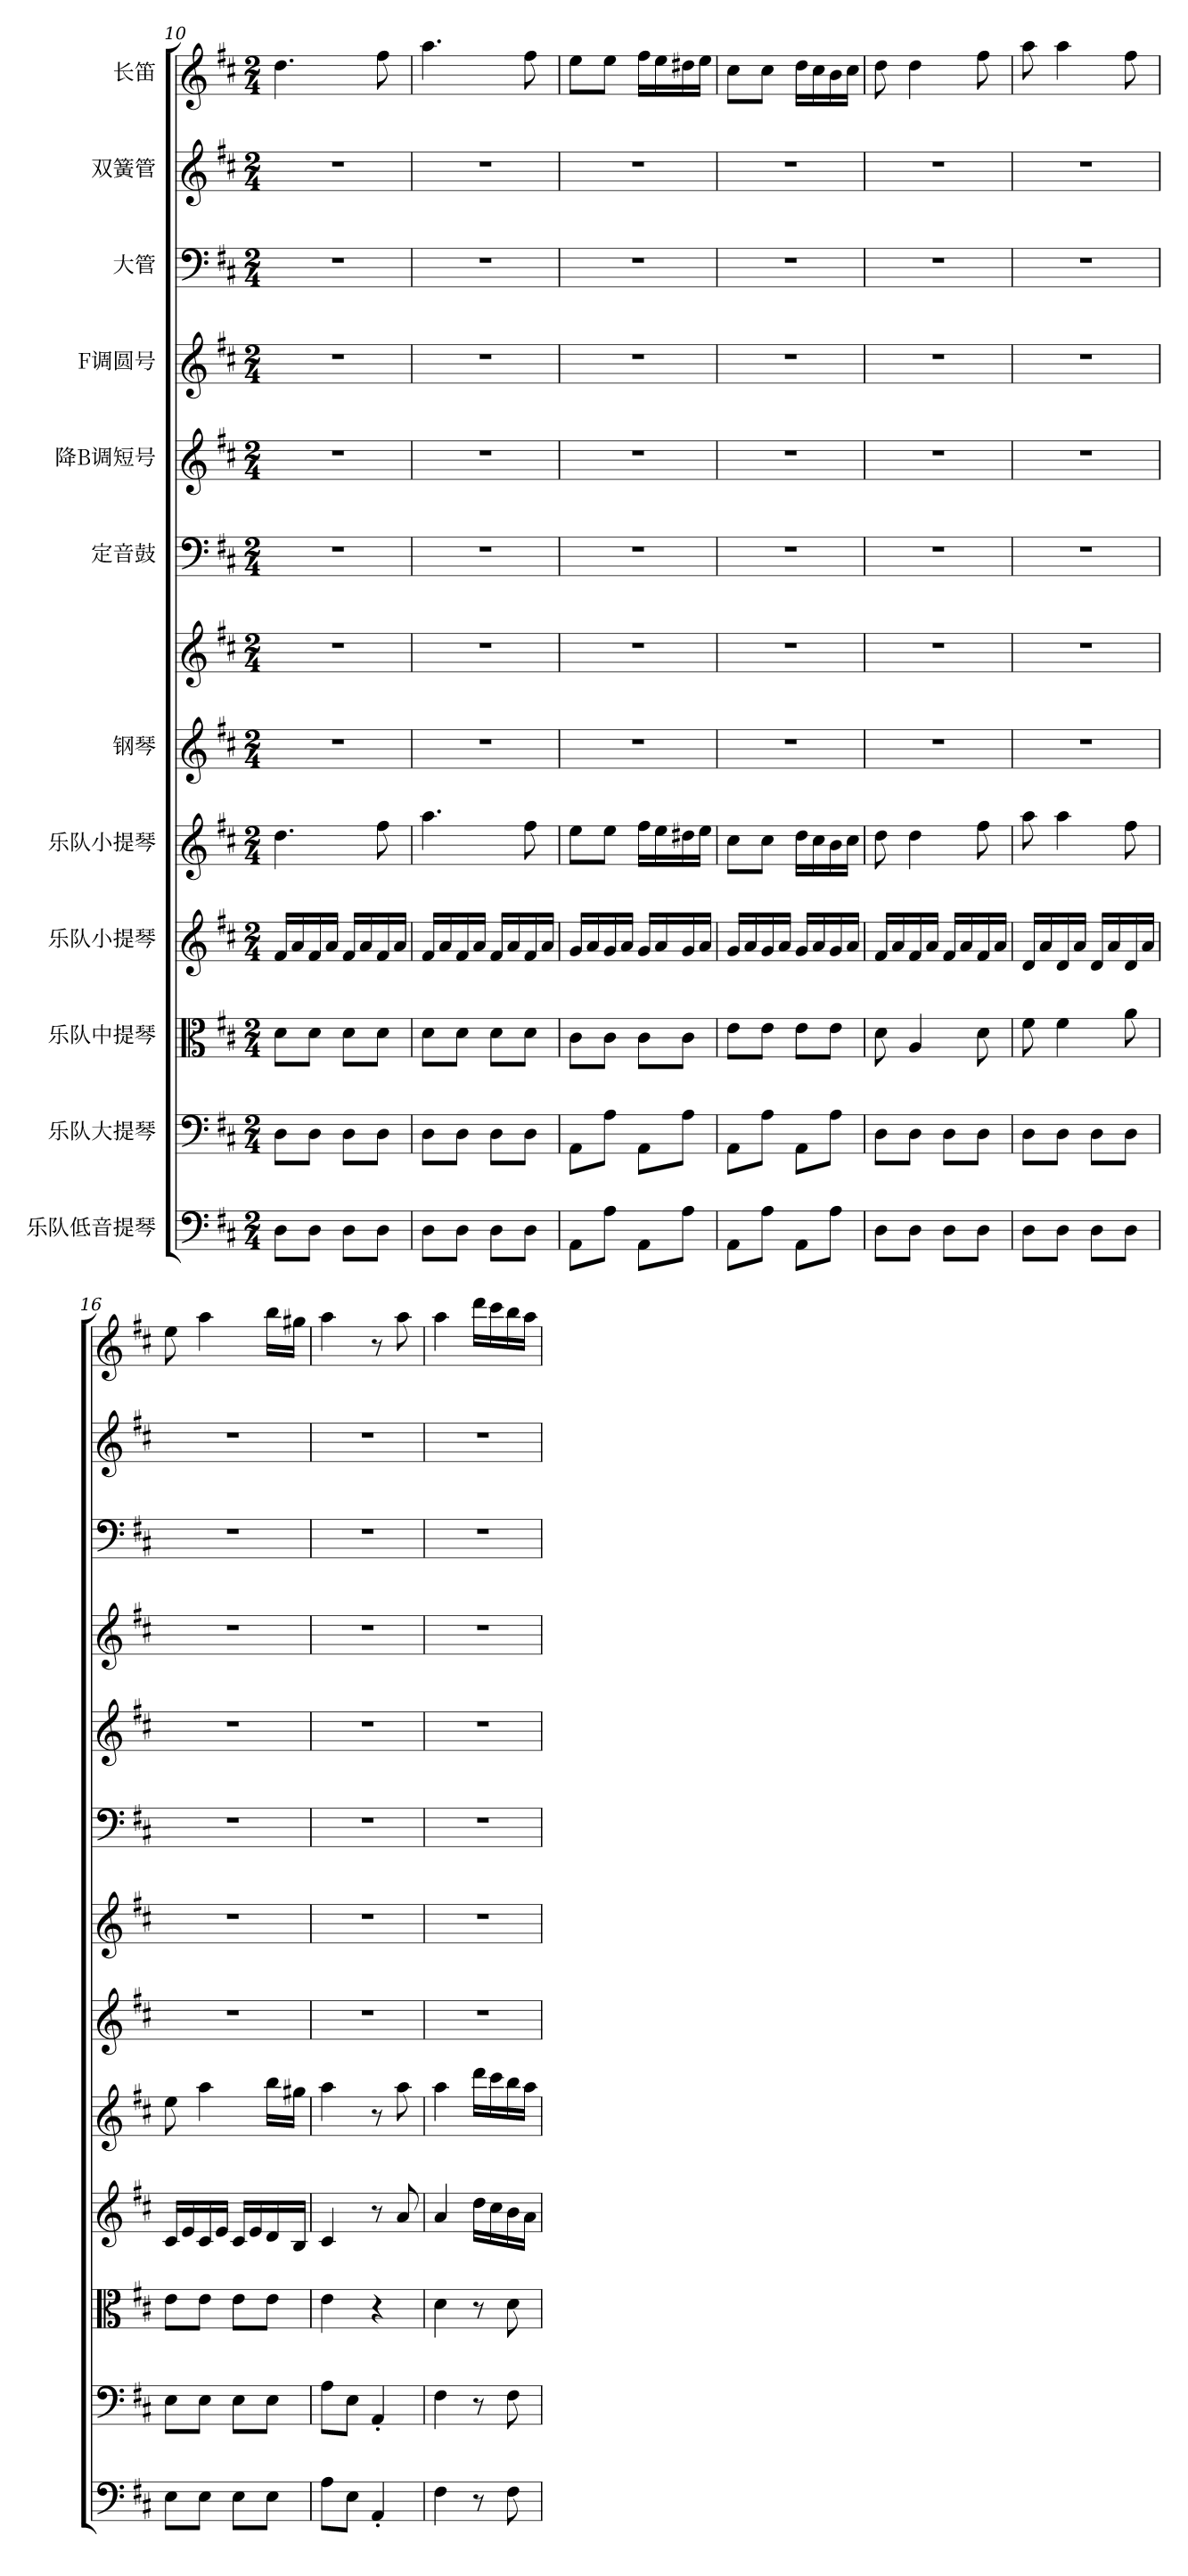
**kern	**kern	**kern	**kern	**kern	**kern	**kern	**kern	**kern	**kern	**kern	**kern	**kern
*part12	*part11	*part10	*part9	*part8	*part7	*part7	*part6	*part5	*part4	*part3	*part2	*part1
*staff13	*staff12	*staff11	*staff10	*staff9	*staff8	*staff7	*staff6	*staff5	*staff4	*staff3	*staff2	*staff1
*I"乐队低音提琴	*I"乐队大提琴	*I"乐队中提琴	*I"乐队小提琴	*I"乐队小提琴	*I"钢琴	*	*I"定音鼓	*I"降B调短号	*I"F调圆号	*I"大管	*I"双簧管	*I"长笛
!!LO:PB:g=z
*clefF4	*clefF4	*clefC3	*clefG2	*clefG2	*clefG2	*clefG2	*clefF4	*clefG2	*clefG2	*clefF4	*clefG2	*clefG2
*ITrd7c12	*	*	*	*	*	*	*	*ITrd1c2	*ITrd4c7	*	*	*
*k[f#c#]	*k[f#c#]	*k[f#c#]	*k[f#c#]	*k[f#c#]	*k[f#c#]	*k[f#c#]	*k[f#c#]	*k[]	*k[f#]	*k[f#c#]	*k[f#c#]	*k[f#c#]
*M2/4	*M2/4	*M2/4	*M2/4	*M2/4	*M2/4	*M2/4	*M2/4	*M2/4	*M2/4	*M2/4	*M2/4	*M2/4
=10	=10	=10	=10	=10	=10	=10	=10	=10	=10	=10	=10	=10
8DD\L	8D\L	8d\L	16f#/LL	4.dd\	2r	2r	2r	2r	2r	2r	2r	4.dd\
.	.	.	16a/	.	.	.	.	.	.	.	.	.
8DD\J	8D\J	8d\J	16f#/	.	.	.	.	.	.	.	.	.
.	.	.	16a/JJ	.	.	.	.	.	.	.	.	.
8DD\L	8D\L	8d\L	16f#/LL	.	.	.	.	.	.	.	.	.
.	.	.	16a/	.	.	.	.	.	.	.	.	.
8DD\J	8D\J	8d\J	16f#/	8ff#\	.	.	.	.	.	.	.	8ff#\
.	.	.	16a/JJ	.	.	.	.	.	.	.	.	.
=11	=11	=11	=11	=11	=11	=11	=11	=11	=11	=11	=11	=11
8DD\L	8D\L	8d\L	16f#/LL	4.aa\	2r	2r	2r	2r	2r	2r	2r	4.aa\
.	.	.	16a/	.	.	.	.	.	.	.	.	.
8DD\J	8D\J	8d\J	16f#/	.	.	.	.	.	.	.	.	.
.	.	.	16a/JJ	.	.	.	.	.	.	.	.	.
8DD\L	8D\L	8d\L	16f#/LL	.	.	.	.	.	.	.	.	.
.	.	.	16a/	.	.	.	.	.	.	.	.	.
8DD\J	8D\J	8d\J	16f#/	8ff#\	.	.	.	.	.	.	.	8ff#\
.	.	.	16a/JJ	.	.	.	.	.	.	.	.	.
=12	=12	=12	=12	=12	=12	=12	=12	=12	=12	=12	=12	=12
8AAA\L	8AA\L	8c#\L	16g/LL	8ee\L	2r	2r	2r	2r	2r	2r	2r	8ee\L
.	.	.	16a/	.	.	.	.	.	.	.	.	.
8AA\J	8A\J	8c#\J	16g/	8ee\J	.	.	.	.	.	.	.	8ee\J
.	.	.	16a/JJ	.	.	.	.	.	.	.	.	.
8AAA\L	8AA\L	8c#\L	16g/LL	16ff#\LL	.	.	.	.	.	.	.	16ff#\LL
.	.	.	16a/	16ee\	.	.	.	.	.	.	.	16ee\
8AA\J	8A\J	8c#\J	16g/	16dd#X\	.	.	.	.	.	.	.	16dd#X\
.	.	.	16a/JJ	16ee\JJ	.	.	.	.	.	.	.	16ee\JJ
=13	=13	=13	=13	=13	=13	=13	=13	=13	=13	=13	=13	=13
8AAA\L	8AA\L	8e\L	16g/LL	8cc#\L	2r	2r	2r	2r	2r	2r	2r	8cc#\L
.	.	.	16a/	.	.	.	.	.	.	.	.	.
8AA\J	8A\J	8e\J	16g/	8cc#\J	.	.	.	.	.	.	.	8cc#\J
.	.	.	16a/JJ	.	.	.	.	.	.	.	.	.
8AAA\L	8AA\L	8e\L	16g/LL	16dd\LL	.	.	.	.	.	.	.	16dd\LL
.	.	.	16a/	16cc#\	.	.	.	.	.	.	.	16cc#\
8AA\J	8A\J	8e\J	16g/	16b\	.	.	.	.	.	.	.	16b\
.	.	.	16a/JJ	16cc#\JJ	.	.	.	.	.	.	.	16cc#\JJ
!!LO:PB:g=z
=14	=14	=14	=14	=14	=14	=14	=14	=14	=14	=14	=14	=14
8DD\L	8D\L	8d\	16f#/LL	8dd\	2r	2r	2r	2r	2r	2r	2r	8dd\
.	.	.	16a/	.	.	.	.	.	.	.	.	.
8DD\J	8D\J	4A/	16f#/	4dd\	.	.	.	.	.	.	.	4dd\
.	.	.	16a/JJ	.	.	.	.	.	.	.	.	.
8DD\L	8D\L	.	16f#/LL	.	.	.	.	.	.	.	.	.
.	.	.	16a/	.	.	.	.	.	.	.	.	.
8DD\J	8D\J	8d\	16f#/	8ff#\	.	.	.	.	.	.	.	8ff#\
.	.	.	16a/JJ	.	.	.	.	.	.	.	.	.
=15	=15	=15	=15	=15	=15	=15	=15	=15	=15	=15	=15	=15
8DD\L	8D\L	8f#\	16d/LL	8aa\	2r	2r	2r	2r	2r	2r	2r	8aa\
.	.	.	16a/	.	.	.	.	.	.	.	.	.
8DD\J	8D\J	4f#\	16d/	4aa\	.	.	.	.	.	.	.	4aa\
.	.	.	16a/JJ	.	.	.	.	.	.	.	.	.
8DD\L	8D\L	.	16d/LL	.	.	.	.	.	.	.	.	.
.	.	.	16a/	.	.	.	.	.	.	.	.	.
8DD\J	8D\J	8a\	16d/	8ff#\	.	.	.	.	.	.	.	8ff#\
.	.	.	16a/JJ	.	.	.	.	.	.	.	.	.
=16	=16	=16	=16	=16	=16	=16	=16	=16	=16	=16	=16	=16
8EE\L	8E\L	8e\L	16c#/LL	8ee\	2r	2r	2r	2r	2r	2r	2r	8ee\
.	.	.	16e/	.	.	.	.	.	.	.	.	.
8EE\J	8E\J	8e\J	16c#/	4aa\	.	.	.	.	.	.	.	4aa\
.	.	.	16e/JJ	.	.	.	.	.	.	.	.	.
8EE\L	8E\L	8e\L	16c#/LL	.	.	.	.	.	.	.	.	.
.	.	.	16e/	.	.	.	.	.	.	.	.	.
8EE\J	8E\J	8e\J	16d/	16bb\LL	.	.	.	.	.	.	.	16bb\LL
.	.	.	16B/JJ	16gg#X\JJ	.	.	.	.	.	.	.	16gg#X\JJ
=17	=17	=17	=17	=17	=17	=17	=17	=17	=17	=17	=17	=17
8AA\L	8A\L	4e\	4c#/	4aa\	2r	2r	2r	2r	2r	2r	2r	4aa\
8EE\J	8E\J	.	.	.	.	.	.	.	.	.	.	.
4AAA'/	4AA'/	4r	8r	8r	.	.	.	.	.	.	.	8r
.	.	.	8a/	8aa\	.	.	.	.	.	.	.	8aa\
=18	=18	=18	=18	=18	=18	=18	=18	=18	=18	=18	=18	=18
4FF#\	4F#\	4d\	4a/	4aa\	2r	2r	2r	2r	2r	2r	2r	4aa\
8r	8r	8r	16dd\LL	16ddd\LL	.	.	.	.	.	.	.	16ddd\LL
.	.	.	16cc#\	16ccc#\	.	.	.	.	.	.	.	16ccc#\
8FF#\	8F#\	8d\	16b\	16bb\	.	.	.	.	.	.	.	16bb\
.	.	.	16a\JJ	16aa\JJ	.	.	.	.	.	.	.	16aa\JJ
=	=	=	=	=	=	=	=	=	=	=	=	=
*-	*-	*-	*-	*-	*-	*-	*-	*-	*-	*-	*-	*-
